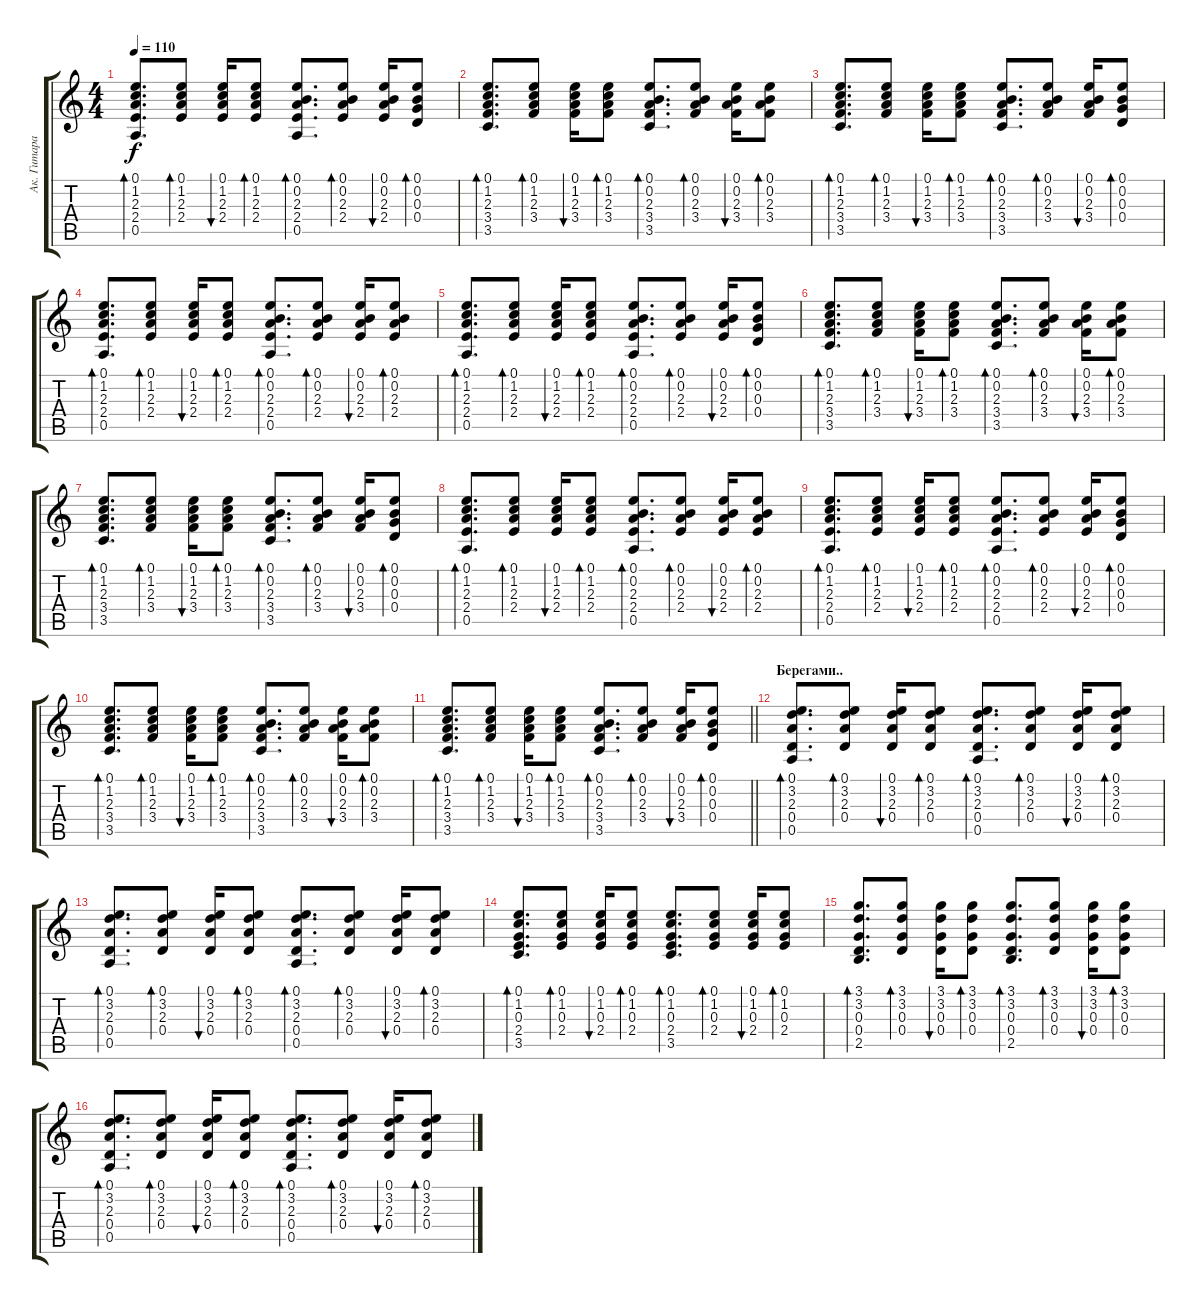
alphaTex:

\track ("Ак. Гитара (Илья Чёрт)" "Ак. Гитара") {instrument acousticguitarsteel}
\staff {score tabs}
\tuning (E4 B3 G3 D3 A2 E2) {hide}
\ts (4 4)
\tempo 110
\clef g2
\ks c
(0.1 1.2 2.3 2.4 0.5).8{d bd 30 dy f} (0.1 1.2 2.3 2.4).8{bd 30} (0.1 1.2 2.3 2.4).16{bu 30} (0.1 1.2 2.3 2.4).8{bd 30} (0.1 0.2 2.3 2.4 0.5).8{d bd 30} (0.1 0.2 2.3 2.4).8{bd 30} (0.1 0.2 2.3 2.4).16{bu 30} (0.1 0.2 0.3 0.4).8{bd 30} |
(0.1 1.2 2.3 3.4 3.5).8{d bd 30} (0.1 1.2 2.3 3.4).8{bd 30} (0.1 1.2 2.3 3.4).16{bu 30} (0.1 1.2 2.3 3.4).8{bd 30} (0.1 0.2 2.3 3.4 3.5).8{d bd 30} (0.1 0.2 2.3 3.4).8{bd 30} (0.1 0.2 2.3 3.4).16{bu 30} (0.1 0.2 2.3 3.4).8{bd 30} |
(0.1 1.2 2.3 3.4 3.5).8{d bd 30} (0.1 1.2 2.3 3.4).8{bd 30} (0.1 1.2 2.3 3.4).16{bu 30} (0.1 1.2 2.3 3.4).8{bd 30} (0.1 0.2 2.3 3.4 3.5).8{d bd 30} (0.1 0.2 2.3 3.4).8{bd 30} (0.1 0.2 2.3 3.4).16{bu 30} (0.1 0.2 0.3 0.4).8{bd 30} |
(0.1 1.2 2.3 2.4 0.5).8{d bd 30} (0.1 1.2 2.3 2.4).8{bd 30} (0.1 1.2 2.3 2.4).16{bu 30} (0.1 1.2 2.3 2.4).8{bd 30} (0.1 0.2 2.3 2.4 0.5).8{d bd 30} (0.1 0.2 2.3 2.4).8{bd 30} (0.1 0.2 2.3 2.4).16{bu 30} (0.1 0.2 2.3 2.4).8{bd 30} |
(0.1 1.2 2.3 2.4 0.5).8{d bd 30} (0.1 1.2 2.3 2.4).8{bd 30} (0.1 1.2 2.3 2.4).16{bu 30} (0.1 1.2 2.3 2.4).8{bd 30} (0.1 0.2 2.3 2.4 0.5).8{d bd 30} (0.1 0.2 2.3 2.4).8{bd 30} (0.1 0.2 2.3 2.4).16{bu 30} (0.1 0.2 0.3 0.4).8{bd 30} |
(0.1 1.2 2.3 3.4 3.5).8{d bd 30} (0.1 1.2 2.3 3.4).8{bd 30} (0.1 1.2 2.3 3.4).16{bu 30} (0.1 1.2 2.3 3.4).8{bd 30} (0.1 0.2 2.3 3.4 3.5).8{d bd 30} (0.1 0.2 2.3 3.4).8{bd 30} (0.1 0.2 2.3 3.4).16{bu 30} (0.1 0.2 2.3 3.4).8{bd 30} |
(0.1 1.2 2.3 3.4 3.5).8{d bd 30} (0.1 1.2 2.3 3.4).8{bd 30} (0.1 1.2 2.3 3.4).16{bu 30} (0.1 1.2 2.3 3.4).8{bd 30} (0.1 0.2 2.3 3.4 3.5).8{d bd 30} (0.1 0.2 2.3 3.4).8{bd 30} (0.1 0.2 2.3 3.4).16{bu 30} (0.1 0.2 0.3 0.4).8{bd 30} |
(0.1 1.2 2.3 2.4 0.5).8{d bd 30} (0.1 1.2 2.3 2.4).8{bd 30} (0.1 1.2 2.3 2.4).16{bu 30} (0.1 1.2 2.3 2.4).8{bd 30} (0.1 0.2 2.3 2.4 0.5).8{d bd 30} (0.1 0.2 2.3 2.4).8{bd 30} (0.1 0.2 2.3 2.4).16{bu 30} (0.1 0.2 2.3 2.4).8{bd 30} |
(0.1 1.2 2.3 2.4 0.5).8{d bd 30} (0.1 1.2 2.3 2.4).8{bd 30} (0.1 1.2 2.3 2.4).16{bu 30} (0.1 1.2 2.3 2.4).8{bd 30} (0.1 0.2 2.3 2.4 0.5).8{d bd 30} (0.1 0.2 2.3 2.4).8{bd 30} (0.1 0.2 2.3 2.4).16{bu 30} (0.1 0.2 0.3 0.4).8{bd 30} |
(0.1 1.2 2.3 3.4 3.5).8{d bd 30} (0.1 1.2 2.3 3.4).8{bd 30} (0.1 1.2 2.3 3.4).16{bu 30} (0.1 1.2 2.3 3.4).8{bd 30} (0.1 0.2 2.3 3.4 3.5).8{d bd 30} (0.1 0.2 2.3 3.4).8{bd 30} (0.1 0.2 2.3 3.4).16{bu 30} (0.1 0.2 2.3 3.4).8{bd 30} |
\barLineRight lightlight
(0.1 1.2 2.3 3.4 3.5).8{d bd 30} (0.1 1.2 2.3 3.4).8{bd 30} (0.1 1.2 2.3 3.4).16{bu 30} (0.1 1.2 2.3 3.4).8{bd 30} (0.1 0.2 2.3 3.4 3.5).8{d bd 30} (0.1 0.2 2.3 3.4).8{bd 30} (0.1 0.2 2.3 3.4).16{bu 30} (0.1 0.2 0.3 0.4).8{bd 30} |
\section ("" "Берегами..")
(0.1 3.2 2.3 0.4 0.5).8{d bd 30} (0.1 3.2 2.3 0.4).8{bd 30} (0.1 3.2 2.3 0.4).16{bu 30} (0.1 3.2 2.3 0.4).8{bd 30} (0.1 3.2 2.3 0.4 0.5).8{d bd 30} (0.1 3.2 2.3 0.4).8{bd 30} (0.1 3.2 2.3 0.4).16{bu 30} (0.1 3.2 2.3 0.4).8{bd 30} |
(0.1 3.2 2.3 0.4 0.5).8{d bd 30} (0.1 3.2 2.3 0.4).8{bd 30} (0.1 3.2 2.3 0.4).16{bu 30} (0.1 3.2 2.3 0.4).8{bd 30} (0.1 3.2 2.3 0.4 0.5).8{d bd 30} (0.1 3.2 2.3 0.4).8{bd 30} (0.1 3.2 2.3 0.4).16{bu 30} (0.1 3.2 2.3 0.4).8{bd 30} |
(0.1 1.2 0.3 2.4 3.5).8{d bd 30} (0.1 1.2 0.3 2.4).8{bd 30} (0.1 1.2 0.3 2.4).16{bu 30} (0.1 1.2 0.3 2.4).8{bd 30} (0.1 1.2 0.3 2.4 3.5).8{d bd 30} (0.1 1.2 0.3 2.4).8{bd 30} (0.1 1.2 0.3 2.4).16{bu 30} (0.1 1.2 0.3 2.4).8{bd 30} |
(3.1 3.2 0.3 0.4 2.5).8{d bd 30} (3.1 3.2 0.3 0.4).8{bd 30} (3.1 3.2 0.3 0.4).16{bu 30} (3.1 3.2 0.3 0.4).8{bd 30} (3.1 3.2 0.3 0.4 2.5).8{d bd 30} (3.1 3.2 0.3 0.4).8{bd 30} (3.1 3.2 0.3 0.4).16{bu 30} (3.1 3.2 0.3 0.4).8{bd 30} |
(0.1 3.2 2.3 0.4 0.5).8{d bd 30} (0.1 3.2 2.3 0.4).8{bd 30} (0.1 3.2 2.3 0.4).16{bu 30} (0.1 3.2 2.3 0.4).8{bd 30} (0.1 3.2 2.3 0.4 0.5).8{d bd 30} (0.1 3.2 2.3 0.4).8{bd 30} (0.1 3.2 2.3 0.4).16{bu 30} (0.1 3.2 2.3 0.4).8{bd 30}
